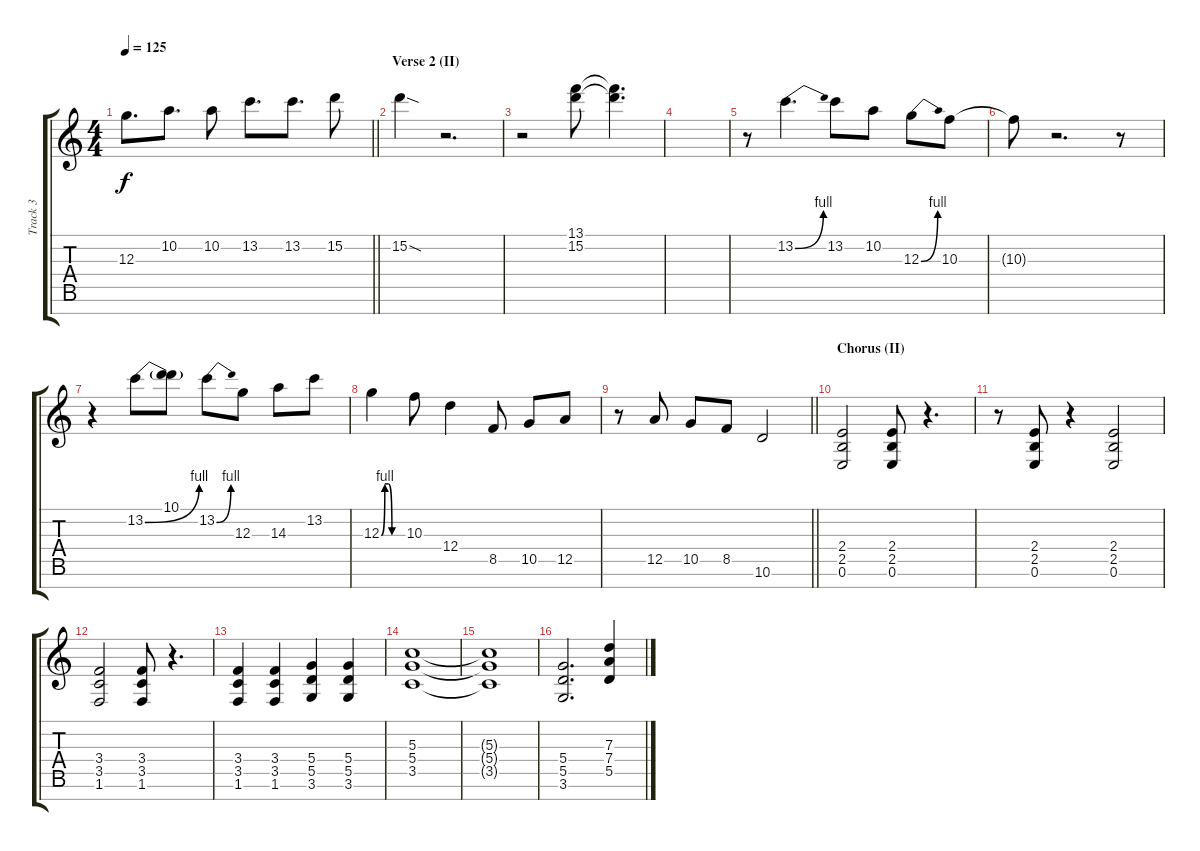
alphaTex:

\track ("Track 3" "Track 3") {instrument distortionguitar}
\staff {score tabs}
\tuning (E4 B3 G3 D3 A2 E2 B1) {hide}
\ts (4 4)
\tempo 125
\clef g2
\barLineRight lightlight
\ks c
12.3.8{d dy f} 10.2.8{d} 10.2.8 13.2.8{d} 13.2.8{d} 15.2.8 |
\section ("" "Verse 2 (II)")
15.2{sod}.4 r.2{d} |
r.2 (13.1 15.2).8 (13.1{t} 15.2{t}).4{d} |
|
r.8 13.2{be (bend 0 0 60 4)}.4{d} 13.2.8 10.2.8 12.3{be (bend 0 0 60 4)}.8 10.3.8 |
10.3{t}.8 r.2{d} r.8 |
r.4 13.2{be (bend 0 0 60 4)}.8 (10.1 13.2{t}).8 13.2{be (bend 0 0 60 4)}.8 12.3.8 14.3.8 13.2.8 |
12.3{be (custom 0 0 10 4 20 4 30 0 60 0)}.4 10.3.8 12.4.4 8.5.8 10.5.8 12.5.8 |
\barLineRight lightlight
r.8 12.5.8 10.5.8 8.5.8 10.6.2 |
\section ("" "Chorus (II)")
(2.4 2.5 0.6).2 (2.4 2.5 0.6).8 r.4{d} |
r.8 (2.4 2.5 0.6).8 r.4 (2.4 2.5 0.6).2 |
(3.4 3.5 1.6).2 (3.4 3.5 1.6).8 r.4{d} |
(3.4 3.5 1.6).4 (3.4 3.5 1.6).4 (5.4 5.5 3.6).4 (5.4 5.5 3.6).4 |
(5.3 5.4 3.5).1 |
(5.3{t} 5.4{t} 3.5{t}).1 |
(5.4 5.5 3.6).2{d} (7.3 7.4 5.5).4
